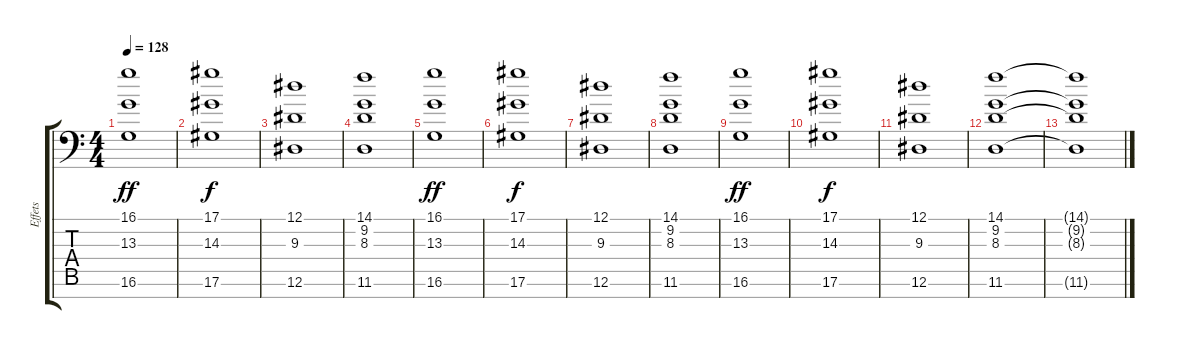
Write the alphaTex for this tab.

\track ("Effets" "Effets") {instrument stringensemble1}
\staff {score tabs}
\tuning (Eb4 Bb3 Gb3 Db3 Ab2 Eb2 Bb1) {hide}
\ts (4 4)
\tempo 128
\clef f4
\ks c
(16.1 13.3 16.6).1{dy ff} |
(17.1 14.3 17.6).1{dy f} |
(12.1 9.3 12.6).1 |
(14.1 9.2 8.3 11.6).1 |
(16.1 13.3 16.6).1{dy ff} |
(17.1 14.3 17.6).1{dy f} |
(12.1 9.3 12.6).1 |
(14.1 9.2 8.3 11.6).1 |
(16.1 13.3 16.6).1{dy ff} |
(17.1 14.3 17.6).1{dy f} |
(12.1 9.3 12.6).1 |
\section ("" "")
(14.1 9.2 8.3 11.6).1{volume 4} |
(14.1{t} 9.2{t} 8.3{t} 11.6{t}).1
